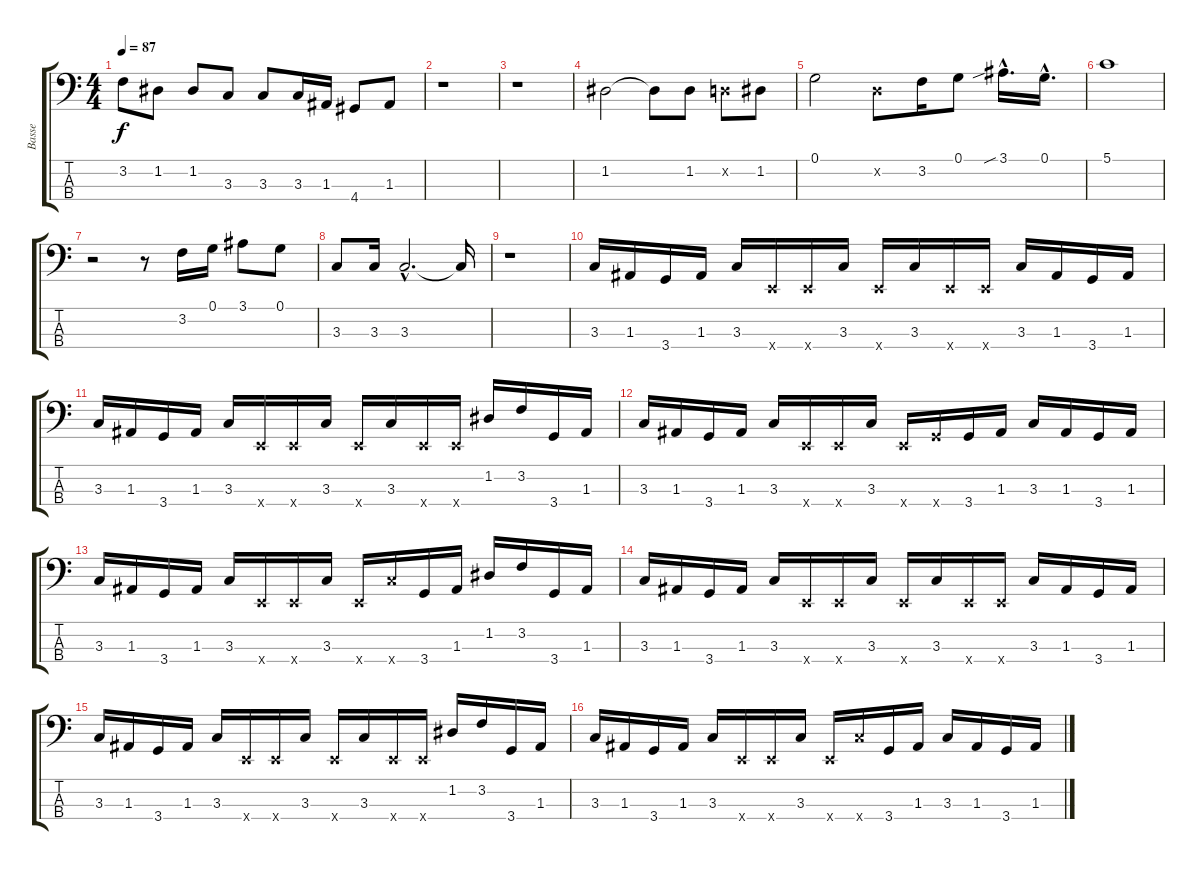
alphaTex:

\track ("Basse" "Basse") {instrument electricbasspick}
\staff {score tabs}
\tuning (G2 D2 A1 E1) {hide}
\ts (4 4)
\tempo 87
\clef f4
\ks c
3.2.8{dy f} 1.2.8 1.2.8 3.3.8 3.3.8 3.3.16 1.3.16 4.4.8 1.3.8 |
r.1 |
r.1 |
1.2.2 1.2{t}.8 1.2.8 0.2{x}.8 1.2.8 |
0.1.2 0.2{x}.8 3.2.16 0.1.8 3.1{sib hac}.16{d} 0.1{hac}.16{d} |
5.1.1 |
r.2 r.8 3.2.16 0.1.16 3.1.8 0.1.8 |
3.3.8 3.3.16 3.3{hac}.2{d} 3.3{t}.16 |
r.1 |
3.3.16 1.3.16 3.4.16 1.3.16 3.3.16 0.4{x}.16 0.4{x}.16 3.3.16 0.4{x}.16 3.3.16 0.4{x}.16 0.4{x}.16 3.3.16 1.3.16 3.4.16 1.3.16 |
3.3.16 1.3.16 3.4.16 1.3.16 3.3.16 0.4{x}.16 0.4{x}.16 3.3.16 0.4{x}.16 3.3.16 0.4{x}.16 0.4{x}.16 1.2.16 3.2.16 3.4.16 1.3.16 |
3.3.16 1.3.16 3.4.16 1.3.16 3.3.16 0.4{x}.16 0.4{x}.16 3.3.16 0.4{x}.16 3.4{x}.16 3.4.16 1.3.16 3.3.16 1.3.16 3.4.16 1.3.16 |
3.3.16 1.3.16 3.4.16 1.3.16 3.3.16 0.4{x}.16 0.4{x}.16 3.3.16 0.4{x}.16 8.4{x}.16 3.4.16 1.3.16 1.2.16 3.2.16 3.4.16 1.3.16 |
3.3.16 1.3.16 3.4.16 1.3.16 3.3.16 0.4{x}.16 0.4{x}.16 3.3.16 0.4{x}.16 3.3.16 0.4{x}.16 0.4{x}.16 3.3.16 1.3.16 3.4.16 1.3.16 |
3.3.16 1.3.16 3.4.16 1.3.16 3.3.16 0.4{x}.16 0.4{x}.16 3.3.16 0.4{x}.16 3.3.16 0.4{x}.16 0.4{x}.16 1.2.16 3.2.16 3.4.16 1.3.16 |
3.3.16 1.3.16 3.4.16 1.3.16 3.3.16 0.4{x}.16 0.4{x}.16 3.3.16 0.4{x}.16 8.4{x}.16 3.4.16 1.3.16 3.3.16 1.3.16 3.4.16 1.3.16
